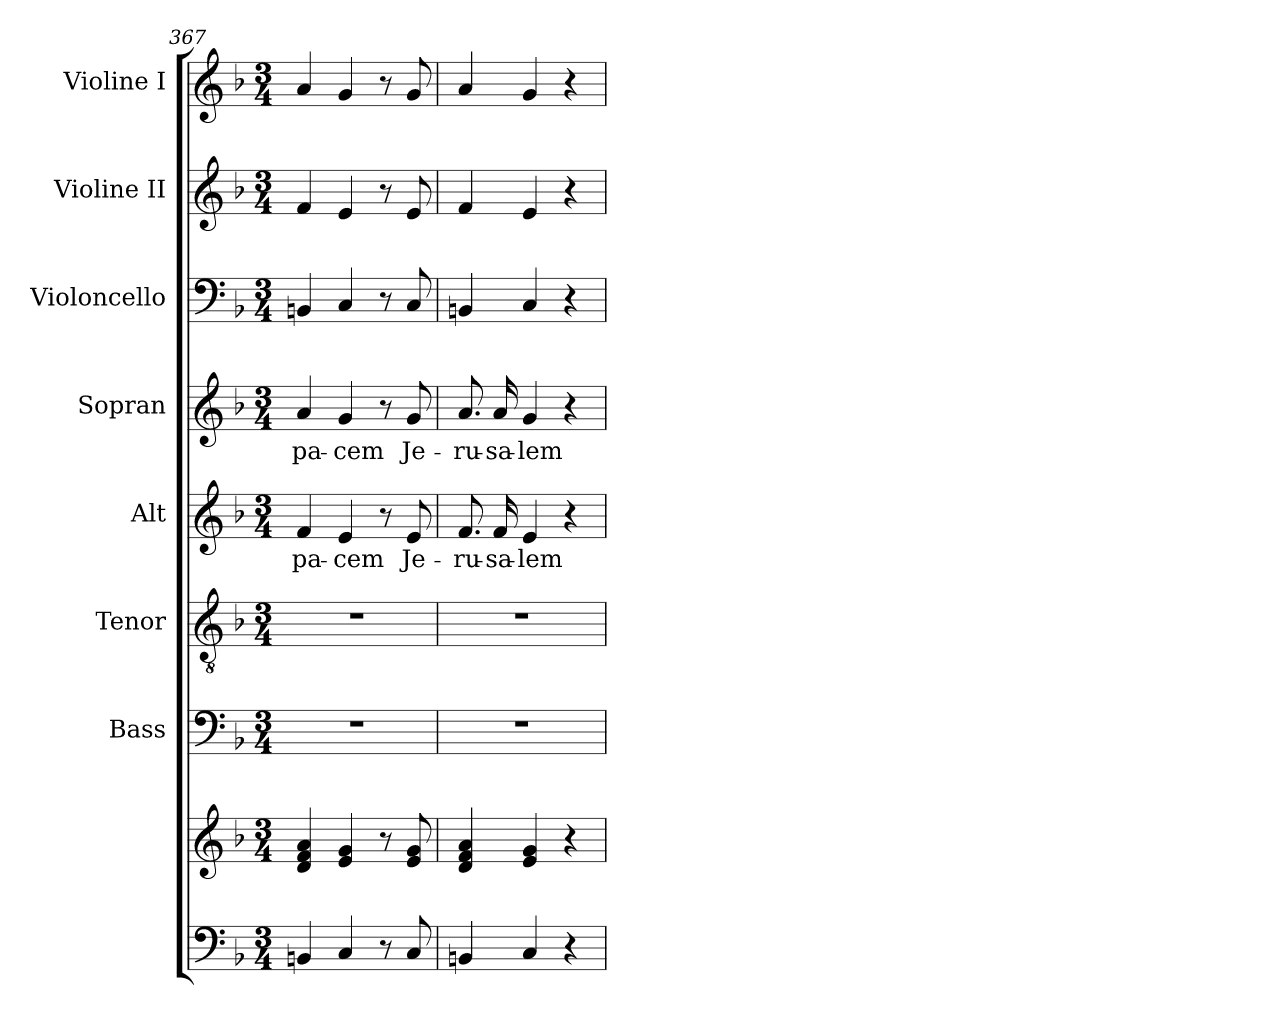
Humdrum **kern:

**kern	**kern	**kern	**kern	**kern	**text	**kern	**text	**kern	**kern	**kern
*part8	*part8	*part7	*part6	*part5	*part5	*part4	*part4	*part3	*part2	*part1
*staff9	*staff8	*staff7	*staff6	*staff5	*staff5	*staff4	*staff4	*staff3	*staff2	*staff1
*	*	*I"Bass	*I"Tenor	*I"Alt	*	*I"Sopran	*	*I"Violoncello	*I"Violine II	*I"Violine I
*	*	*I'B.	*I'T.	*I'A.	*	*I'S.	*	*I'Vc.	*I'Vl. II	*I'Vl. I
*clefF4	*clefG2	*clefF4	*clefGv2	*clefG2	*	*clefG2	*	*clefF4	*clefG2	*clefG2
*	*	*	*	*	*	*	*	*ITrd7c12	*	*
*k[b-]	*k[b-]	*k[b-]	*k[b-]	*k[b-]	*	*k[b-]	*	*k[b-]	*k[b-]	*k[b-]
*F:	*F:	*F:	*F:	*F:	*	*F:	*	*F:	*F:	*F:
*M3/4	*M3/4	*M3/4	*M3/4	*M3/4	*	*M3/4	*	*M3/4	*M3/4	*M3/4
=367	=367	=367	=367	=367	=367	=367	=367	=367	=367	=367
!	!	!	!	!	!LO:LY:b	!	!LO:LY:b	!	!	!
4BBn/	4d/ 4f/ 4a/	2.r	2.r	4f/	pa-	4a/	pa-	4BBBn/	4f/	4a/
!	!	!	!	!	!LO:LY:b	!	!LO:LY:b	!	!	!
4C/	4e/ 4g/	.	.	4e/	-cem	4g/	-cem	4CC/	4e/	4g/
8r	8r	.	.	8r	.	8r	.	8r	8r	8r
!	!	!	!	!	!LO:LY:b	!	!LO:LY:b	!	!	!
8C/	8e/ 8g/	.	.	8e/	Je-	8g/	Je-	8CC/	8e/	8g/
!!LO:PB:g=z
=368	=368	=368	=368	=368	=368	=368	=368	=368	=368	=368
!	!	!	!	!	!LO:LY:b	!	!LO:LY:b	!	!	!
4BBn/	4d/ 4f/ 4a/	2.r	2.r	8.f/	-ru-	8.a/	-ru-	4BBBn/	4f/	4a/
!	!	!	!	!	!LO:LY:b	!	!LO:LY:b	!	!	!
.	.	.	.	16f/	-sa-	16a/	-sa-	.	.	.
!	!	!	!	!	!LO:LY:b	!	!LO:LY:b	!	!	!
4C/	4e/ 4g/	.	.	4e/	-lem	4g/	-lem	4CC/	4e/	4g/
4r	4r	.	.	4r	.	4r	.	4r	4r	4r
=	=	=	=	=	=	=	=	=	=	=
*-	*-	*-	*-	*-	*-	*-	*-	*-	*-	*-
